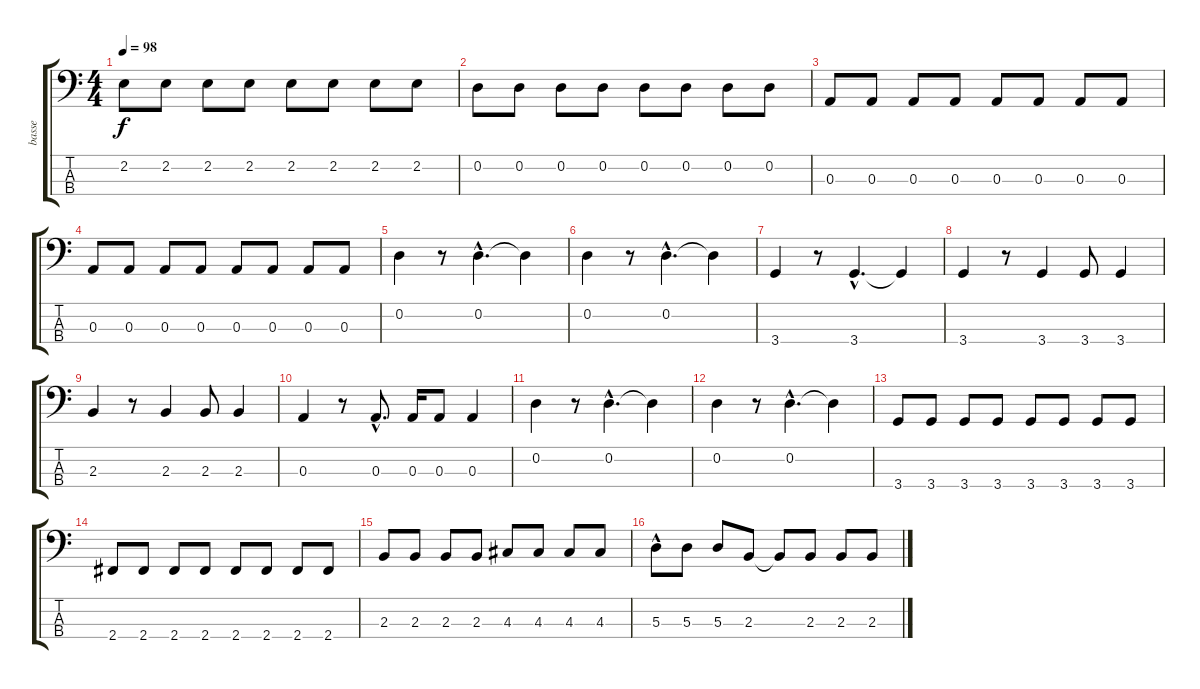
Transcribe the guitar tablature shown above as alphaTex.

\track ("basse" "basse") {instrument electricbassfinger}
\staff {score tabs}
\tuning (G2 D2 A1 E1) {hide}
\ts (4 4)
\tempo 98
\clef f4
\ks c
2.2.8{dy f} 2.2.8 2.2.8 2.2.8 2.2.8 2.2.8 2.2.8 2.2.8 |
0.2.8 0.2.8 0.2.8 0.2.8 0.2.8 0.2.8 0.2.8 0.2.8 |
0.3.8 0.3.8 0.3.8 0.3.8 0.3.8 0.3.8 0.3.8 0.3.8 |
0.3.8 0.3.8 0.3.8 0.3.8 0.3.8 0.3.8 0.3.8 0.3.8 |
0.2.4 r.8 0.2{hac}.4{d} 0.2{t}.4 |
0.2.4 r.8 0.2{hac}.4{d} 0.2{t}.4 |
3.4.4 r.8 3.4{hac}.4{d} 3.4{t}.4 |
3.4.4 r.8 3.4.4 3.4.8 3.4.4 |
2.3.4 r.8 2.3.4 2.3.8 2.3.4 |
0.3.4 r.8 0.3{hac}.8{d} 0.3.16 0.3.8 0.3.4 |
0.2.4 r.8 0.2{hac}.4{d} 0.2{t}.4 |
0.2.4 r.8 0.2{hac}.4{d} 0.2{t}.4 |
3.4.8 3.4.8 3.4.8 3.4.8 3.4.8 3.4.8 3.4.8 3.4.8 |
2.4.8 2.4.8 2.4.8 2.4.8 2.4.8 2.4.8 2.4.8 2.4.8 |
2.3.8 2.3.8 2.3.8 2.3.8 4.3.8 4.3.8 4.3.8 4.3.8 |
5.3{hac}.8 5.3.8 5.3.8 2.3.8 2.3{t}.8 2.3.8 2.3.8 2.3.8
